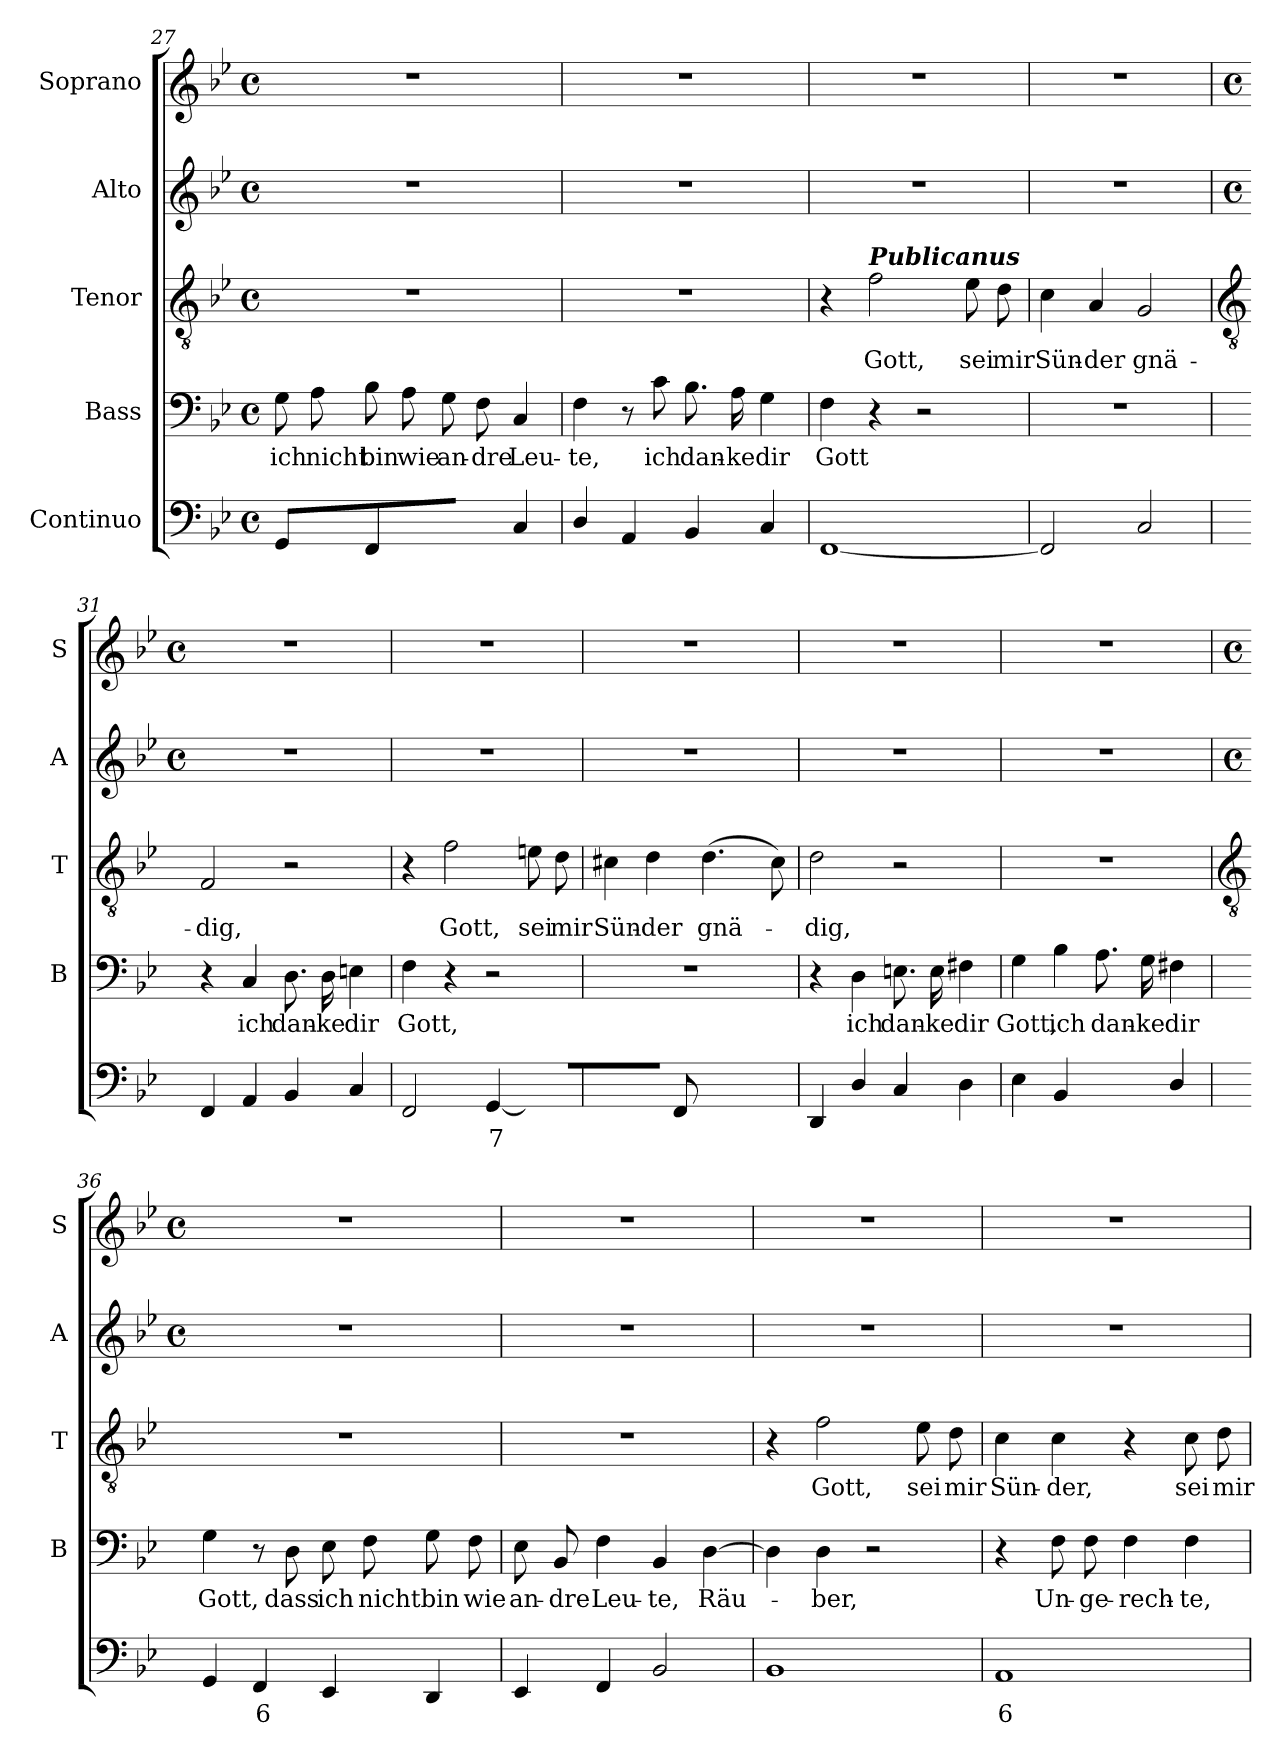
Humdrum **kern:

**kern	**text	**kern	**text	**kern	**text	**kern	**kern
*part5	*part5	*part4	*part4	*part3	*part3	*part2	*part1
*staff5	*staff5	*staff4	*staff4	*staff3	*staff3	*staff2	*staff1
*I"Continuo	*	*I"Bass	*	*I"Tenor	*	*I"Alto	*I"Soprano
*	*	*I'B	*	*I'T	*	*I'A	*I'S
*clefF4	*	*clefF4	*	*clefGv2	*	*clefG2	*clefG2
*k[b-e-]	*	*k[b-e-]	*	*k[b-e-]	*	*k[b-e-]	*k[b-e-]
*B-:	*	*B-:	*	*B-:	*	*B-:	*B-:
*M4/4	*	*M4/4	*	*M4/4	*	*M4/4	*M4/4
*met(c)	*	*met(c)	*	*met(c)	*	*met(c)	*met(c)
=27	=27	=27	=27	=27	=27	=27	=27
!	!	!	!LO:LY:b	!	!	!	!
4GG	.	8G	ich	1r	.	1r	1r
!	!	!	!LO:LY:b	!	!	!	!
.	.	8A	nicht	.	.	.	.
!	!	!	!LO:LY:b	!	!	!	!
4FF	.	8B-	bin	.	.	.	.
!	!	!	!LO:LY:b	!	!	!	!
.	.	8A\	wie	.	.	.	.
!	!LO:LY:b	!	!LO:LY:b	!	!	!	!
[8BB-Jyy	6	8G	an-	.	.	.	.
!	!LO:LY:b	!	!LO:LY:b	!	!	!	!
8BB-Lyy]	5	8F	-dre	.	.	.	.
!	!	!	!LO:LY:b	!	!	!	!
4C	.	4C	Leu-	.	.	.	.
=28	=28	=28	=28	=28	=28	=28	=28
!	!	!	!LO:LY:b	!	!	!	!
4D/	.	4F	-te,	1r	.	1r	1r
4AA	.	8r	.	.	.	.	.
!	!	!	!LO:LY:b	!	!	!	!
.	.	8c	ich	.	.	.	.
!	!	!	!LO:LY:b	!	!	!	!
4BB-	.	8.B-	dan-	.	.	.	.
!	!	!	!LO:LY:b	!	!	!	!
.	.	16A\	-ke	.	.	.	.
!	!	!	!LO:LY:b	!	!	!	!
4C/	.	4G	dir	.	.	.	.
=29	=29	=29	=29	=29	=29	=29	=29
!	!	!	!LO:LY:b	!	!	!	!
[1FF	.	4F	Gott	4r	.	1r	1r
!	!	!	!	!LO:TX:a:Bi:t=Publicanus	!	!	!
!	!	!	!	!	!LO:LY:b	!	!
.	.	4r	.	2f	Gott,	.	.
.	.	2r	.	.	.	.	.
!	!	!	!	!	!LO:LY:b	!	!
.	.	.	.	8e-	sei	.	.
!	!	!	!	!	!LO:LY:b	!	!
.	.	.	.	8d	mir	.	.
=30	=30	=30	=30	=30	=30	=30	=30
!	!	!	!	!	!LO:LY:b	!	!
2FF]	.	1r	.	4c	Sün-	1r	1r
!	!	!	!	!	!LO:LY:b	!	!
.	.	.	.	4A	-der	.	.
!	!	!	!	!	!LO:LY:b	!	!
2C/	.	.	.	2G	gnä-	.	.
!!LO:LB:g=z
=31	=31	=31	=31	=31	=31	=31	=31
*	*	*	*	*clefGv2	*	*	*
*	*	*	*	*	*	*M4/4	*M4/4
*	*	*	*	*	*	*met(c)	*met(c)
!	!	!	!	!	!LO:LY:b	!	!
4FF	.	4r	.	2F	-dig,	1r	1r
!	!	!	!LO:LY:b	!	!	!	!
4AA	.	4C	ich	.	.	.	.
!	!	!	!LO:LY:b	!	!	!	!
4BB-	.	8.D	dan-	2r	.	.	.
!	!	!	!LO:LY:b	!	!	!	!
.	.	16D	-ke	.	.	.	.
!	!	!	!LO:LY:b	!	!	!	!
4C/	.	4En	dir	.	.	.	.
=32	=32	=32	=32	=32	=32	=32	=32
!	!	!	!LO:LY:b	!	!	!	!
2FF	.	4F	Gott,	4r	.	1r	1r
!	!	!	!	!	!LO:LY:b	!	!
.	.	4r	.	2f	Gott,	.	.
!	!LO:LY:b	!	!	!	!	!	!
[4GG	7	2r	.	.	.	.	.
!	!LO:LY:b	!	!	!	!LO:LY:b	!	!
8GGyy_	6	.	.	8en	sei	.	.
!	!LO:LY:b	!	!	!	!LO:LY:b	!	!
8GGLyy]	5	.	.	8d	mir	.	.
=33	=33	=33	=33	=33	=33	=33	=33
!	!	!	!	!	!LO:LY:b	!	!
[4AAyy	.	1r	.	4c#X	Sün-	1r	1r
!	!LO:LY:b	!	!	!	!LO:LY:b	!	!
8AAJyy]	4	.	.	4d	-der	.	.
8FF	.	.	.	.	.	.	.
!	!LO:LY:b	!	!	!	!LO:LY:b	!	!
[4AAyy	4	.	.	(>4.d	gnä-	.	.
4AAyy]	.	.	.	.	.	.	.
.	.	.	.	8c#)	.	.	.
=34	=34	=34	=34	=34	=34	=34	=34
!	!	!	!	!	!LO:LY:b	!	!
4DD	.	4r	.	2d	dig,	1r	1r
!	!	!	!LO:LY:b	!	!	!	!
4D/	.	4D	ich	.	.	.	.
!	!	!	!LO:LY:b	!	!	!	!
4C	.	8.En	dan-	2r	.	.	.
!	!	!	!LO:LY:b	!	!	!	!
.	.	16E	-ke	.	.	.	.
!	!	!	!LO:LY:b	!	!	!	!
4D	.	4F#X	dir	.	.	.	.
=35	=35	=35	=35	=35	=35	=35	=35
!	!	!	!LO:LY:b	!	!	!	!
4E-	.	4G	Gott,	1r	.	1r	1r
!	!	!	!LO:LY:b	!	!	!	!
4BB-	.	4B-	ich	.	.	.	.
!	!LO:LY:b	!	!LO:LY:b	!	!	!	!
[8Cyy	6	8.A\	dan-	.	.	.	.
!	!LO:LY:b	!	!	!	!	!	!
8CLyy]	5	.	.	.	.	.	.
!	!	!	!LO:LY:b	!	!	!	!
.	.	16G	-ke	.	.	.	.
!	!	!	!LO:LY:b	!	!	!	!
4D/	.	4F#X	dir	.	.	.	.
!!LO:LB:g=z
=36	=36	=36	=36	=36	=36	=36	=36
*	*	*	*	*clefGv2	*	*	*
*	*	*	*	*	*	*M4/4	*M4/4
*	*	*	*	*	*	*met(c)	*met(c)
!	!	!	!LO:LY:b	!	!	!	!
4GG	.	4G	Gott,	1r	.	1r	1r
!	!LO:LY:b	!	!	!	!	!	!
4FF	6	8r	.	.	.	.	.
!	!	!	!LO:LY:b	!	!	!	!
.	.	8D	dass	.	.	.	.
!	!	!	!LO:LY:b	!	!	!	!
4EE-	.	8E-	ich	.	.	.	.
!	!	!	!LO:LY:b	!	!	!	!
.	.	8F	nicht	.	.	.	.
!	!	!	!LO:LY:b	!	!	!	!
4DD	.	8G	bin	.	.	.	.
!	!	!	!LO:LY:b	!	!	!	!
.	.	8F	wie	.	.	.	.
=37	=37	=37	=37	=37	=37	=37	=37
!	!	!	!LO:LY:b	!	!	!	!
4EE-	.	8E-	an-	1r	.	1r	1r
!	!	!	!LO:LY:b	!	!	!	!
.	.	8BB-	-dre	.	.	.	.
!	!	!	!LO:LY:b	!	!	!	!
4FF	.	4F	Leu-	.	.	.	.
!	!	!	!LO:LY:b	!	!	!	!
2BB-	.	4BB-	-te,	.	.	.	.
!	!	!	!LO:LY:b	!	!	!	!
.	.	[4D	Räu-	.	.	.	.
=38	=38	=38	=38	=38	=38	=38	=38
1BB-	.	4D]	.	4r	.	1r	1r
!	!	!	!LO:LY:b	!	!LO:LY:b	!	!
.	.	4D	ber,	2f	Gott,	.	.
.	.	2r	.	.	.	.	.
!	!	!	!	!	!LO:LY:b	!	!
.	.	.	.	8e-	sei	.	.
!	!	!	!	!	!LO:LY:b	!	!
.	.	.	.	8d	mir	.	.
=39	=39	=39	=39	=39	=39	=39	=39
!	!LO:LY:b	!	!	!	!LO:LY:b	!	!
1AA	6	4r	.	4c	Sün-	1r	1r
!	!	!	!LO:LY:b	!	!LO:LY:b	!	!
.	.	8F	Un-	4c	-der,	.	.
!	!	!	!LO:LY:b	!	!	!	!
.	.	8F	-ge-	.	.	.	.
!	!	!	!LO:LY:b	!	!	!	!
.	.	4F	-rech-	4r	.	.	.
!	!	!	!LO:LY:b	!	!LO:LY:b	!	!
.	.	4F	-te,	8c	sei	.	.
!	!	!	!	!	!LO:LY:b	!	!
.	.	.	.	8d	mir	.	.
=	=	=	=	=	=	=	=
*-	*-	*-	*-	*-	*-	*-	*-
